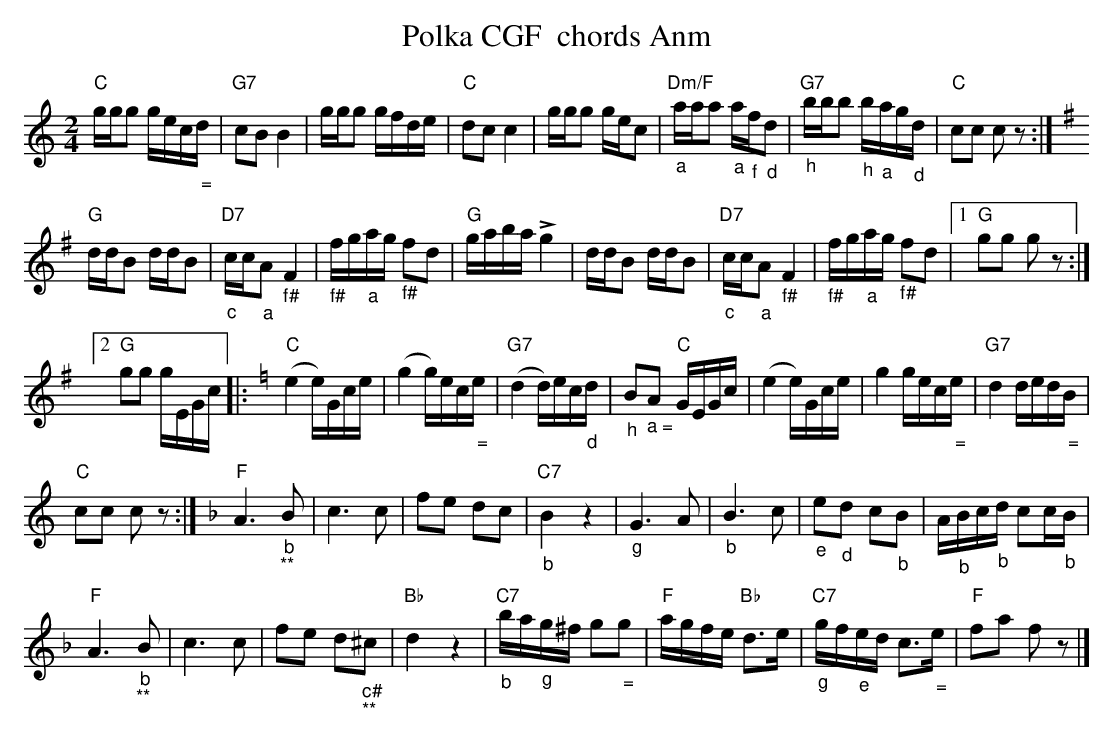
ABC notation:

X:1
T: Polka CGF  chords Anm
M:2/4
L:1/16
K:C %%MIDI gchordon
"C"ggg2 gec"_ ="d | "G7"c2B2B4 | ggg2 gfde | "C"d2c2c4 | ggg2 gec2 | "Dm/F""_a"aaa2 "_a"a"_f"f"_d"d2 | "G7""_h"bbb2 "_h"b"_a"ag"_d"d | "C"c2c2 c2z2 :| [K:G]
"G"ddB2 ddB2 | "D7""_c"cc"_a"A2 "_f#"F4 | "_f#"fg"_a"ag "_f#"f2d2 | "G"gaba +>+g4 | ddB2 ddB2 | "D7""_c"cc"_a"A2 "_f#"F4 | "_f#"fg"_a"ag "_f#"f2d2 |1 "G"g2g2 g2z2 :|2
"G"g2g2 gEGc |: [K:C] "C"(e4 e)Gce | (g4g)ec"_ ="e | "G7"(d4d)ec"_d"d | "_h"B2"_ a ="A2 "C"GEGc | (e4 e)Gce | g4gec"_ ="e | "G7"d4ded"_ ="B |
"C"c2c2 c2z2 :| [K:F] "F"A6"_b""_**"B2 | c6c2 | f2e2 d2c2 | "C7""_b"B4z4 | "_g"G6A2 | "_b"B6c2 | "_e"e2"_d"d2 c2"_b"B2 | A"_b"Bc"_b"d c2c"_b"B |
"F"A6"_b""_**"B2 | c6c2 | f2e2 d2"_c#""_**"^c2 | "Bb"d4z4 | "C7""_b"ba"_g"g^f g2"_ ="g2 | "F"agfe "Bb"d3e | "C7""_g"gf"_e"ed c3"_ ="e | "F"f2a2 f2z2 |]
